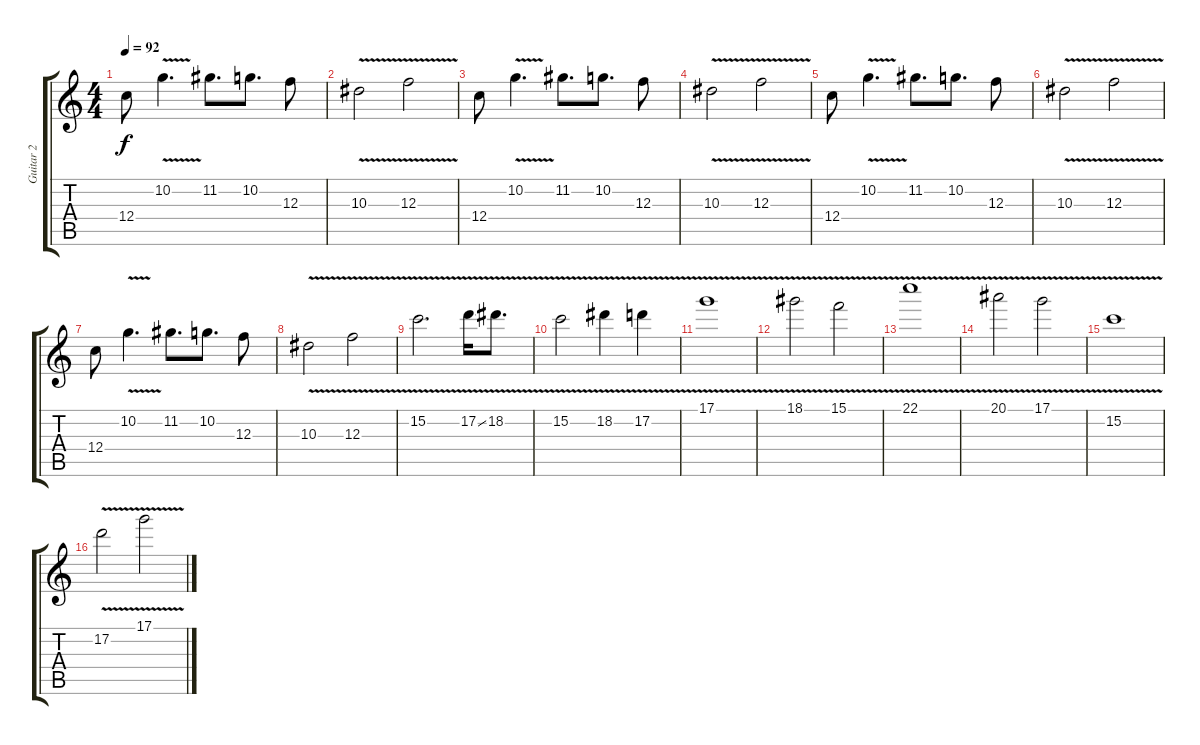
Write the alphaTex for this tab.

\track ("Guitar 2" "Guitar 2") {instrument distortionguitar}
\staff {score tabs}
\tuning (D4 A3 F3 C3 G2 C2) {hide}
\ts (4 4)
\tempo 92
\clef g2
\ks c
12.4.8{dy f} 10.2{v}.4{d} 11.2.8{d} 10.2.8{d} 12.3.8 |
10.3{v}.2 12.3{v}.2 |
12.4.8 10.2{v}.4{d} 11.2.8{d} 10.2.8{d} 12.3.8 |
10.3{v}.2 12.3{v}.2 |
12.4.8 10.2{v}.4{d} 11.2.8{d} 10.2.8{d} 12.3.8 |
10.3{v}.2 12.3{v}.2 |
12.4.8 10.2{v}.4{d} 11.2.8{d} 10.2.8{d} 12.3.8 |
10.3{v}.2 12.3{v}.2 |
15.2{v}.2{d} 17.2{v ss}.16 18.2{v}.8{d} |
15.2{v}.2 18.2{v}.4 17.2{v}.4 |
17.1{v}.1 |
18.1{v}.2 15.1{v}.2 |
22.1{v}.1 |
20.1{v}.2 17.1{v}.2 |
15.2{v}.1 |
17.2{v}.2 17.1{v}.2
